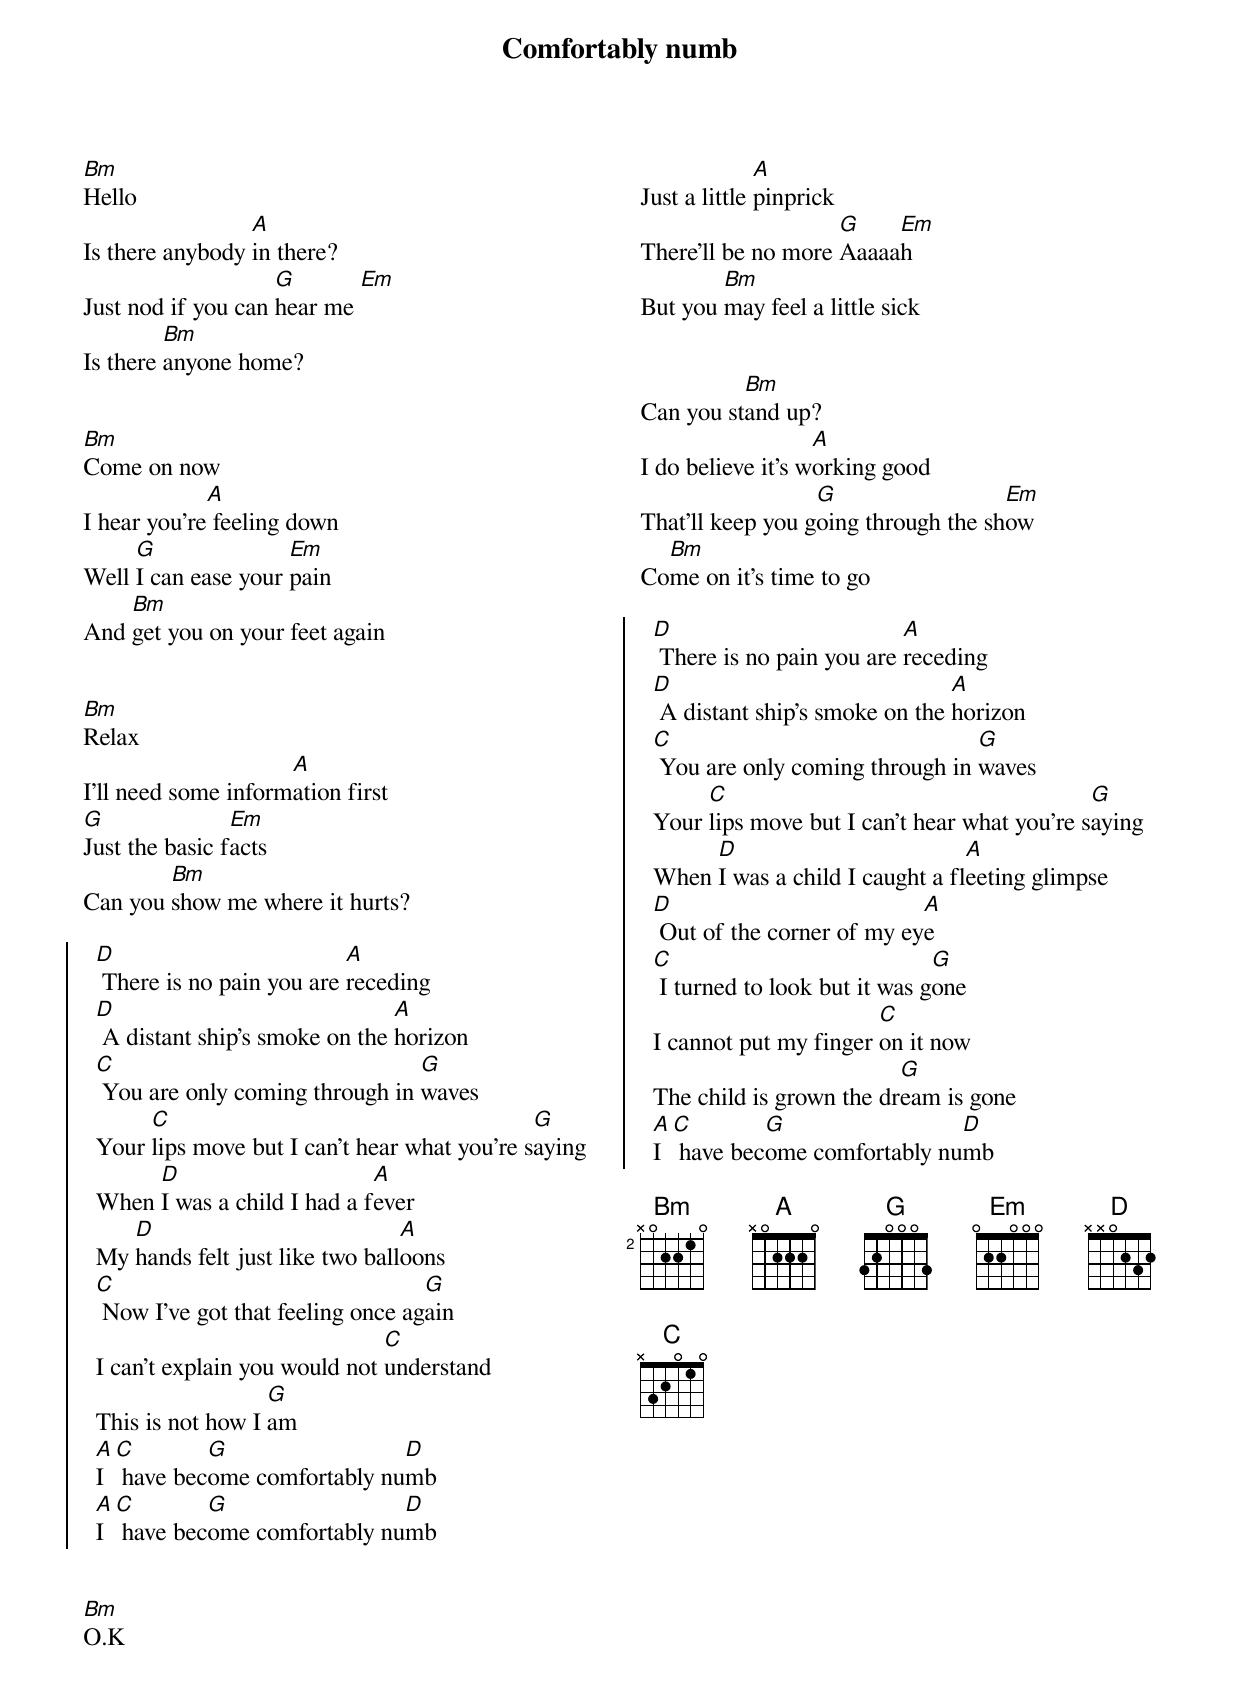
{title: Comfortably numb}
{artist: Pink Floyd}
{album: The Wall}
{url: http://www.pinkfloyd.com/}
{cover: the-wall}
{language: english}
{columns: 2}
{define: Bm base-fret 2 frets X 0 2 2 1 0}
{define: A frets X 0 2 2 2 0}
{define: G frets 3 2 0 0 0 3}
{define: Em frets 0 2 2 0 0 0}
{define: D frets X X 0 2 3 2}
{define: C frets X 3 2 0 1 0}

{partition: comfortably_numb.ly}


[Bm]Hello
Is there anybody [A]in there?
Just nod if you can [G]hear me [Em]
Is there [Bm]anyone home?


[Bm]Come on now
I hear you're[A] feeling down
Well [G]I can ease your [Em]pain
And [Bm]get you on your feet again


[Bm]Relax
I'll need some inform[A]ation first
[G]Just the basic f[Em]acts
Can you [Bm]show me where it hurts?

{start_of_chorus}
  [D] There is no pain you are [A]receding
  [D] A distant ship's smoke on the [A]horizon
  [C] You are only coming through in [G]waves
  Your [C]lips move but I can't hear what you're s[G]aying
  When [D]I was a child I had a f[A]ever
  My [D]hands felt just like two ball[A]oons
  [C] Now I've got that feeling once ag[G]ain
  I can't explain you would not [C]understand
  This is not how I [G]am
  [A]I [C] have bec[G]ome comfortably nu[D]mb
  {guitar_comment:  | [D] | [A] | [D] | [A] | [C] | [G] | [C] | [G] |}
  [A]I [C] have bec[G]ome comfortably nu[D]mb
{end_of_chorus}


[Bm]O.K
Just a little [A]pinprick
There'll be no more [G]Aaaaa[Em]h
But you [Bm]may feel a little sick


Can you st[Bm]and up?
I do believe it's w[A]orking good
That'll keep you g[G]oing through the sh[Em]ow
Co[Bm]me on it's time to go

{start_of_chorus}
  [D] There is no pain you are [A]receding
  [D] A distant ship's smoke on the [A]horizon
  [C] You are only coming through in [G]waves
  Your [C]lips move but I can't hear what you're s[G]aying
  When [D]I was a child I caught a fl[A]eeting glimpse
  [D] Out of the corner of my ey[A]e
  [C] I turned to look but it was g[G]one
  I cannot put my finger [C]on it now
  The child is grown the dr[G]eam is gone
  [A]I [C] have bec[G]ome comfortably nu[D]mb
{end_of_chorus}

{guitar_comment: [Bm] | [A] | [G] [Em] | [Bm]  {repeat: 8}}
